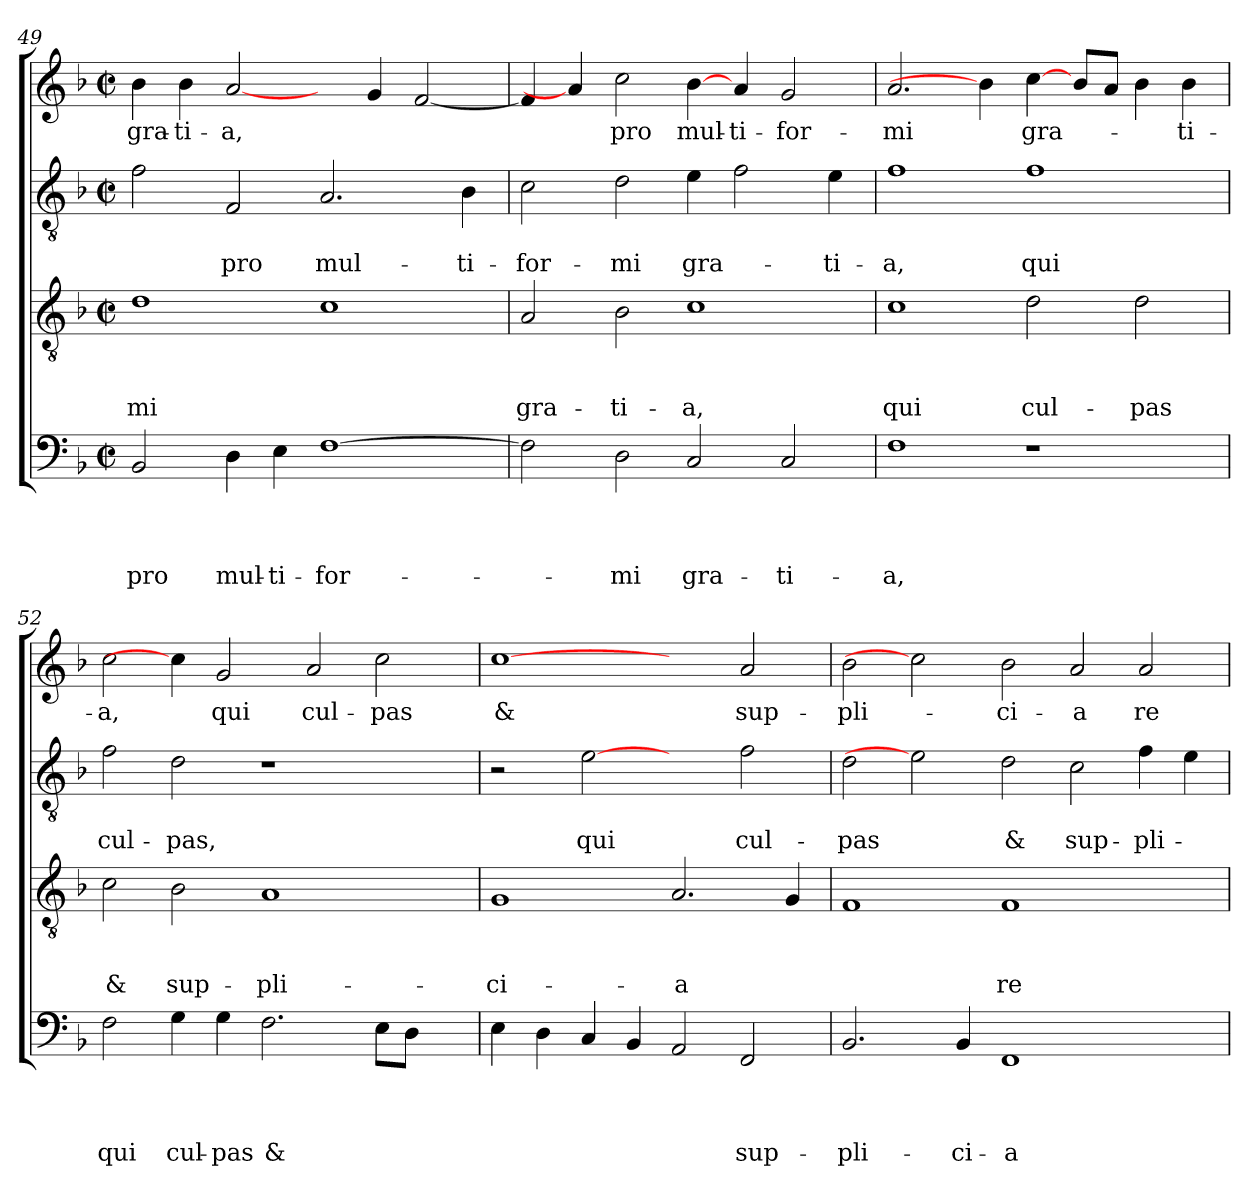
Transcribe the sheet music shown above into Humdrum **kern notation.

**kern	**text	**text	**text	**text	**kern	**text	**text	**text	**kern	**text	**text	**kern	**text
*part4	*part4	*part4	*part4	*part4	*part3	*part3	*part3	*part3	*part2	*part2	*part2	*part1	*part1
*staff4	*staff4	*staff4	*staff4	*staff4	*staff3	*staff3	*staff3	*staff3	*staff2	*staff2	*staff2	*staff1	*staff1
*clefF4	*	*	*	*	*clefGv2	*	*	*	*clefGv2	*	*	*clefG2	*
*k[b-]	*	*	*	*	*k[b-]	*	*	*	*k[b-]	*	*	*k[b-]	*
*F:	*	*	*	*	*F:	*	*	*	*F:	*	*	*F:	*
*M2/2	*	*	*	*	*M2/2	*	*	*	*M2/2	*	*	*M2/2	*
*met(c|)	*	*	*	*	*met(c|)	*	*	*	*met(c|)	*	*	*met(c|)	*
=49	=49	=49	=49	=49	=49	=49	=49	=49	=49	=49	=49	=49	=49
!	!	!	!	!LO:LY:b	!	!	!	!LO:LY:b	!	!	!	!	!LO:LY:b
2BB-/	.	.	.	pro	1d	.	.	-mi	2f\	.	.	4b-\	gra-
!	!	!	!	!	!	!	!	!	!	!	!	!	!LO:LY:b
.	.	.	.	.	.	.	.	.	.	.	.	4b-\	-ti-
!	!	!	!	!LO:LY:b	!	!	!	!	!	!	!LO:LY:b	!	!LO:LY:b
4D\	.	.	.	mul-	.	.	.	.	2F/	.	pro	[2a/	-a,
!	!	!	!	!LO:LY:b	!	!	!	!	!	!	!	!	!
4E\	.	.	.	-ti-	.	.	.	.	.	.	.	.	.
!	!	!	!	!LO:LY:b	!	!	!	!	!	!	!LO:LY:b	!	!
[1F	.	.	.	-for-	1c	.	.	.	2.A/	.	mul-	4ryy	.
.	.	.	.	.	.	.	.	.	.	.	.	4g/	.
.	.	.	.	.	.	.	.	.	.	.	.	[2f/	.
!	!	!	!	!	!	!	!	!	!	!	!LO:LY:b	!	!
.	.	.	.	.	.	.	.	.	4B-\	.	-ti-	.	.
=50	=50	=50	=50	=50	=50	=50	=50	=50	=50	=50	=50	=50	=50
!	!	!	!	!	!	!	!	!LO:LY:b	!	!	!LO:LY:b	!	!
2F\]	.	.	.	.	2A/	.	.	gra-	2c\	.	-for-	4f/]	.
.	.	.	.	.	.	.	.	.	.	.	.	4a/]	.
!	!	!	!	!LO:LY:b	!	!	!	!LO:LY:b	!	!	!LO:LY:b	!	!LO:LY:b
2D\	.	.	.	-mi	2B-\	.	.	-ti-	2d\	.	-mi	2cc\	pro
!	!	!	!	!LO:LY:b	!	!	!	!LO:LY:b	!	!	!LO:LY:b	!	!LO:LY:b
2C/	.	.	.	gra-	1c	.	.	-a,	4e\	.	gra-	[4b-\	mul-
!	!	!	!	!	!	!	!	!	!	!	!	!	!LO:LY:b
.	.	.	.	.	.	.	.	.	2f\	.	.	4a/	-ti-
!	!	!	!	!LO:LY:b	!	!	!	!	!	!	!	!	!LO:LY:b
2C/	.	.	.	-ti-	.	.	.	.	.	.	.	2g/	-for-
!	!	!	!	!	!	!	!	!	!	!	!LO:LY:b	!	!
.	.	.	.	.	.	.	.	.	4e\	.	-ti-	.	.
!!LO:LB:g=z
=51	=51	=51	=51	=51	=51	=51	=51	=51	=51	=51	=51	=51	=51
!	!	!	!	!LO:LY:b	!	!	!	!LO:LY:b	!	!	!LO:LY:b	!	!LO:LY:b
1F	.	.	.	-a,	1c	.	.	qui	1f	.	-a,	2.a/	-mi
.	.	.	.	.	.	.	.	.	.	.	.	4b-\]	.
!	!	!	!	!	!	!	!	!LO:LY:b	!	!	!LO:LY:b	!	!LO:LY:b
1r	.	.	.	.	2d\	.	.	cul-	1f	.	qui	[4cc\	gra-
.	.	.	.	.	.	.	.	.	.	.	.	8b-/L	.
.	.	.	.	.	.	.	.	.	.	.	.	8a/J	.
!	!	!	!	!	!	!	!	!LO:LY:b	!	!	!	!	!
.	.	.	.	.	2d\	.	.	-pas	.	.	.	4b-\	.
!	!	!	!	!	!	!	!	!	!	!	!	!	!LO:LY:b
.	.	.	.	.	.	.	.	.	.	.	.	4b-\	-ti-
=52	=52	=52	=52	=52	=52	=52	=52	=52	=52	=52	=52	=52	=52
!	!	!	!	!LO:LY:b	!	!	!	!LO:LY:b	!	!	!LO:LY:b	!	!LO:LY:b
2F\	.	.	.	qui	2c\	.	.	&	2f\	.	cul-	2cc\	-a,
!	!	!	!	!LO:LY:b	!	!	!	!LO:LY:b	!	!	!LO:LY:b	!	!
4G\	.	.	.	cul-	2B-\	.	.	sup-	2d\	.	-pas,	4cc\]	.
!	!	!	!	!LO:LY:b	!	!	!	!	!	!	!	!	!LO:LY:b
4G\	.	.	.	-pas	.	.	.	.	.	.	.	2g/	qui
!	!	!	!	!LO:LY:b	!	!	!	!LO:LY:b	!	!	!	!	!
2.F\	.	.	.	&	1A	.	.	-pli-	1r	.	.	.	.
!	!	!	!	!	!	!	!	!	!	!	!	!	!LO:LY:b
.	.	.	.	.	.	.	.	.	.	.	.	2a/	cul-
!	!	!	!	!	!	!	!	!	!	!	!	!	!LO:LY:b
8E\L	.	.	.	.	.	.	.	.	.	.	.	2cc\	-pas
8D\J	.	.	.	.	.	.	.	.	.	.	.	.	.
4ryy	.	.	.	.	4ryy	.	.	.	4ryy	.	.	.	.
=53	=53	=53	=53	=53	=53	=53	=53	=53	=53	=53	=53	=53	=53
!	!	!	!	!	!	!	!	!LO:LY:b	!	!	!	!	!LO:LY:b
4E\	.	.	.	.	1G	.	.	-ci-	2r	.	.	[1cc	&
4D\	.	.	.	.	.	.	.	.	.	.	.	.	.
!	!	!	!	!	!	!	!	!	!	!	!LO:LY:b	!	!
4C/	.	.	.	.	.	.	.	.	[2e	.	qui	.	.
4BB-/	.	.	.	.	.	.	.	.	.	.	.	.	.
!	!	!	!	!	!	!	!	!LO:LY:b	!	!	!	!	!
2AA/	.	.	.	.	2.A/	.	.	-a	2ryy	.	.	2ryy	.
!	!	!	!	!LO:LY:b	!	!	!	!	!	!	!LO:LY:b	!	!LO:LY:b
2FF/	.	.	.	sup-	.	.	.	.	2f\	.	cul-	2a/	sup-
.	.	.	.	.	4G/	.	.	.	.	.	.	.	.
=54	=54	=54	=54	=54	=54	=54	=54	=54	=54	=54	=54	=54	=54
!	!	!	!	!LO:LY:b	!	!	!	!	!	!	!LO:LY:b	!	!LO:LY:b
2.BB-/	.	.	.	-pli-	1F	.	.	.	2d\	.	-pas	2b-\	-pli-
.	.	.	.	.	.	.	.	.	2e]	.	.	2cc]	.
!	!	!	!	!LO:LY:b	!	!	!	!	!	!	!	!	!
4BB-/	.	.	.	-ci-	.	.	.	.	.	.	.	.	.
!	!	!	!	!LO:LY:b	!	!	!	!LO:LY:b	!	!	!LO:LY:b	!	!LO:LY:b
1FF	.	.	.	-a	1F	.	.	re-	2d\	.	&	2b-\	-ci-
!	!	!	!	!	!	!	!	!	!	!	!LO:LY:b	!	!LO:LY:b
.	.	.	.	.	.	.	.	.	2c\	.	sup-	2a/	-a
!	!	!	!	!	!	!	!	!	!	!	!LO:LY:b	!	!LO:LY:b
2ryy	.	.	.	.	2ryy	.	.	.	4f\	.	-pli-	2a/	re-
.	.	.	.	.	.	.	.	.	4e\	.	.	.	.
=	=	=	=	=	=	=	=	=	=	=	=	=	=
*-	*-	*-	*-	*-	*-	*-	*-	*-	*-	*-	*-	*-	*-
